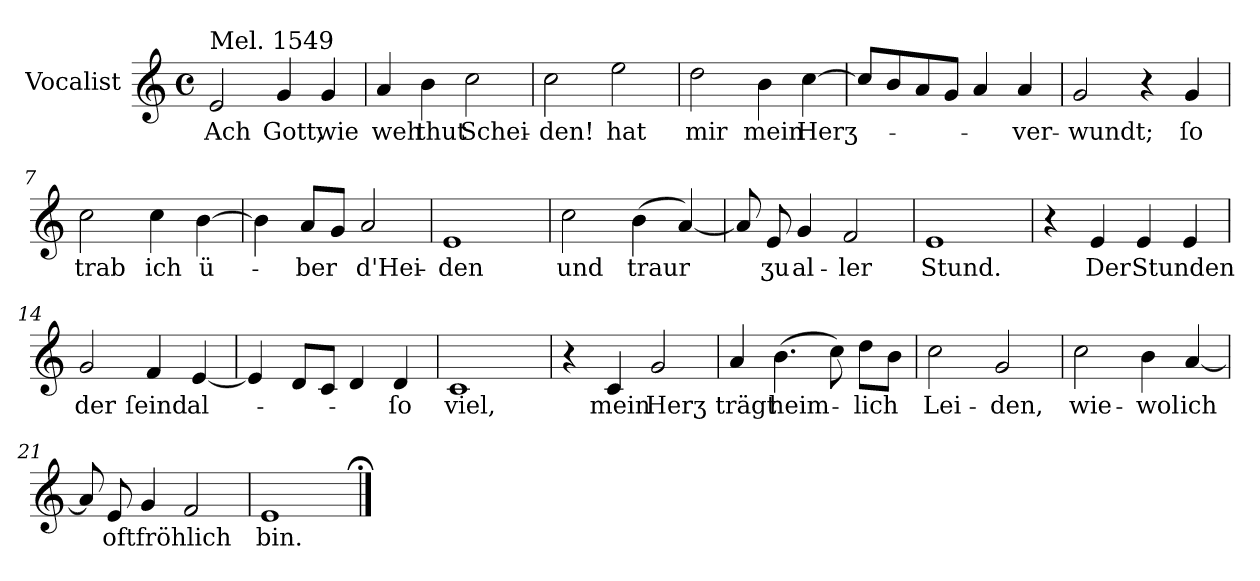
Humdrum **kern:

**kern	**text
*part1	*part1
*staff1	*staff1
*I"Vocalist	*
*k[]	*
*C:	*
*M4/4	*
*met(c)	*
=1	=1
!LO:TX:a:t=Mel. 1549	!
2e	Ach
4g	Gott,
4g	wie
=2	=2
4a	weh
4b	thut
2cc	Schei-
=3	=3
2cc	-den!
2ee	hat
=4	=4
2dd	mir
4b	mein
[4cc	Herʒ-
=5	=5
8ccL]	.
8b	.
8a	.
8gJ	.
4a	.
4a	-ver-
=6	=6
2g	-wundt;
4r	.
4g	ſo
=7	=7
2cc	trab
4cc	ich
[4b	ü-
=8	=8
4b]	.
8aL	-ber
8gJ	.
2a	d'Hei-
=9	=9
1e	-den
=10	=10
2cc	und
(4b	traur
[4a)	.
=11	=11
8a]	.
8e	ʒu
4g	al-
2f	-ler
=12	=12
1e	Stund.
=13	=13
4r	.
4e	Der
4e	Stunden
4e	.
=14	=14
2g	der
4f	ſeind
[4e	al-
=15	=15
4e]	.
8dL	.
8cJ	.
4d	.
4d	-ſo
=16	=16
1c	viel,
=17	=17
4r	.
4c	mein
2g	Herʒ
=18	=18
4a	trägt
(4.b	heim-
8cc)	.
8ddL	-lich
8bJ	.
=19	=19
2cc	Lei-
2g	-den,
=20	=20
2cc	wie-
4b	-wol
[4a	ich
=21	=21
8a]	.
8e	oft
4g	fröhlich
2f	.
=22	=22
1e	bin.
==;	==;
*-	*-
